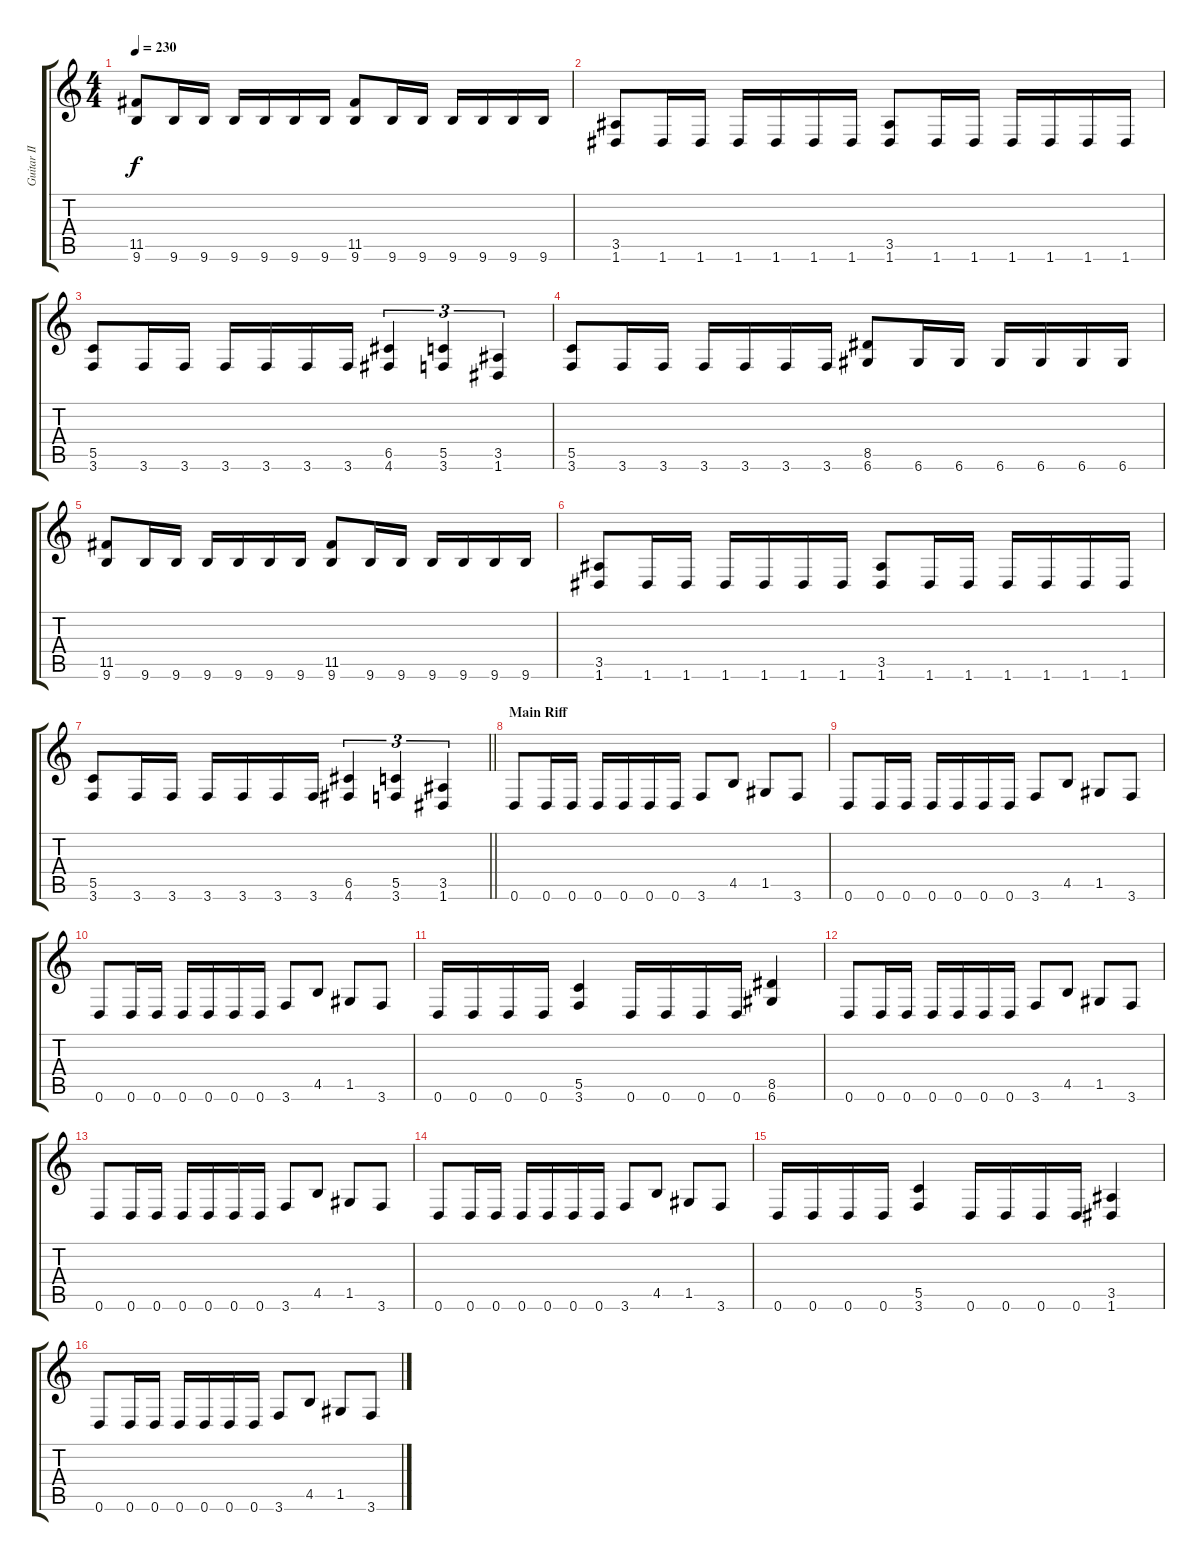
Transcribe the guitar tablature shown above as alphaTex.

\track ("Guitar II" "Guitar II") {instrument distortionguitar}
\staff {score tabs}
\tuning (D4 A3 F3 C3 G2 D2) {hide}
\ts (4 4)
\tempo 230
\clef g2
\ks c
(11.5 9.6).8{dy f} 9.6.16 9.6.16 9.6.16 9.6.16 9.6.16 9.6.16 (11.5 9.6).8 9.6.16 9.6.16 9.6.16 9.6.16 9.6.16 9.6.16 |
(3.5 1.6).8 1.6.16 1.6.16 1.6.16 1.6.16 1.6.16 1.6.16 (3.5 1.6).8 1.6.16 1.6.16 1.6.16 1.6.16 1.6.16 1.6.16 |
(5.5 3.6).8 3.6.16 3.6.16 3.6.16 3.6.16 3.6.16 3.6.16 (6.5 4.6).4{tu (3 2)} (5.5 3.6).4{tu (3 2)} (3.5 1.6).4{tu (3 2)} |
(5.5 3.6).8 3.6.16 3.6.16 3.6.16 3.6.16 3.6.16 3.6.16 (8.5 6.6).8 6.6.16 6.6.16 6.6.16 6.6.16 6.6.16 6.6.16 |
(11.5 9.6).8 9.6.16 9.6.16 9.6.16 9.6.16 9.6.16 9.6.16 (11.5 9.6).8 9.6.16 9.6.16 9.6.16 9.6.16 9.6.16 9.6.16 |
(3.5 1.6).8 1.6.16 1.6.16 1.6.16 1.6.16 1.6.16 1.6.16 (3.5 1.6).8 1.6.16 1.6.16 1.6.16 1.6.16 1.6.16 1.6.16 |
\barLineRight lightlight
(5.5 3.6).8 3.6.16 3.6.16 3.6.16 3.6.16 3.6.16 3.6.16 (6.5 4.6).4{tu (3 2)} (5.5 3.6).4{tu (3 2)} (3.5 1.6).4{tu (3 2)} |
\section ("" "Main Riff")
0.6.8 0.6.16 0.6.16 0.6.16 0.6.16 0.6.16 0.6.16 3.6.8 4.5.8 1.5.8 3.6.8 |
0.6.8 0.6.16 0.6.16 0.6.16 0.6.16 0.6.16 0.6.16 3.6.8 4.5.8 1.5.8 3.6.8 |
0.6.8 0.6.16 0.6.16 0.6.16 0.6.16 0.6.16 0.6.16 3.6.8 4.5.8 1.5.8 3.6.8 |
0.6.16 0.6.16 0.6.16 0.6.16 (5.5 3.6).4 0.6.16 0.6.16 0.6.16 0.6.16 (8.5 6.6).4 |
0.6.8 0.6.16 0.6.16 0.6.16 0.6.16 0.6.16 0.6.16 3.6.8 4.5.8 1.5.8 3.6.8 |
0.6.8 0.6.16 0.6.16 0.6.16 0.6.16 0.6.16 0.6.16 3.6.8 4.5.8 1.5.8 3.6.8 |
0.6.8 0.6.16 0.6.16 0.6.16 0.6.16 0.6.16 0.6.16 3.6.8 4.5.8 1.5.8 3.6.8 |
0.6.16 0.6.16 0.6.16 0.6.16 (5.5 3.6).4 0.6.16 0.6.16 0.6.16 0.6.16 (3.5 1.6).4 |
0.6.8 0.6.16 0.6.16 0.6.16 0.6.16 0.6.16 0.6.16 3.6.8 4.5.8 1.5.8 3.6.8
